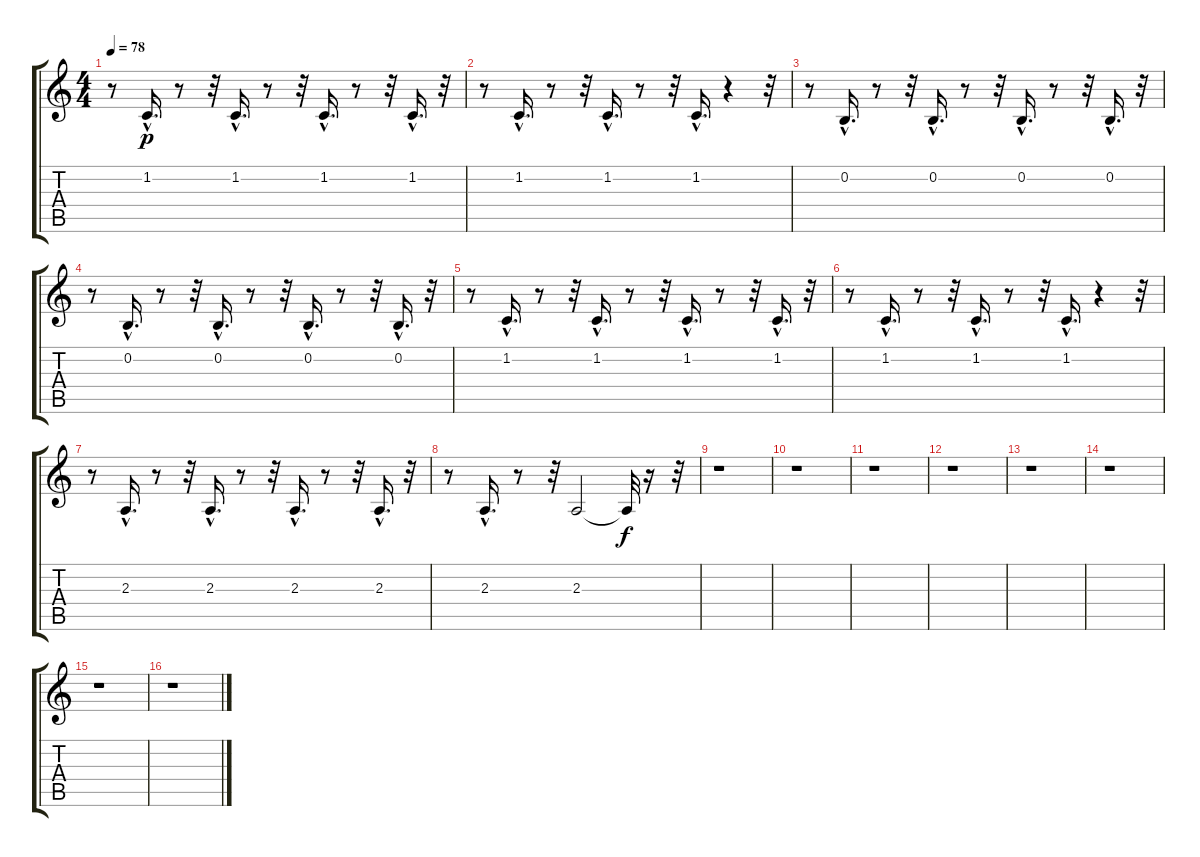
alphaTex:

\track "" {instrument acousticgrandpiano}
\staff {score tabs}
\tuning (E4 B3 G3 D3 A2 E2) {hide}
\ts (4 4)
\tempo 78
\clef g2
\ks c
r.8{dy p} 1.2{hac}.16{d} r.8 r.32 1.2{hac}.16{d} r.8 r.32 1.2{hac}.16{d} r.8 r.32 1.2{hac}.16{d} r.32 |
r.8 1.2{hac}.16{d} r.8 r.32 1.2{hac}.16{d} r.8 r.32 1.2{hac}.16{d} r.4 r.32 |
r.8 0.2{hac}.16{d} r.8 r.32 0.2{hac}.16{d} r.8 r.32 0.2{hac}.16{d} r.8 r.32 0.2{hac}.16{d} r.32 |
r.8 0.2{hac}.16{d} r.8 r.32 0.2{hac}.16{d} r.8 r.32 0.2{hac}.16{d} r.8 r.32 0.2{hac}.16{d} r.32 |
r.8 1.2{hac}.16{d} r.8 r.32 1.2{hac}.16{d} r.8 r.32 1.2{hac}.16{d} r.8 r.32 1.2{hac}.16{d} r.32 |
r.8 1.2{hac}.16{d} r.8 r.32 1.2{hac}.16{d} r.8 r.32 1.2{hac}.16{d} r.4 r.32 |
r.8 2.3{hac}.16{d} r.8 r.32 2.3{hac}.16{d} r.8 r.32 2.3{hac}.16{d} r.8 r.32 2.3{hac}.16{d} r.32 |
r.8 2.3{hac}.16{d} r.8 r.32 2.3.2 2.3{t}.32{dy f} r.16 r.32 |
r.1 |
r.1 |
r.1 |
r.1 |
r.1 |
r.1 |
r.1 |
r.1
